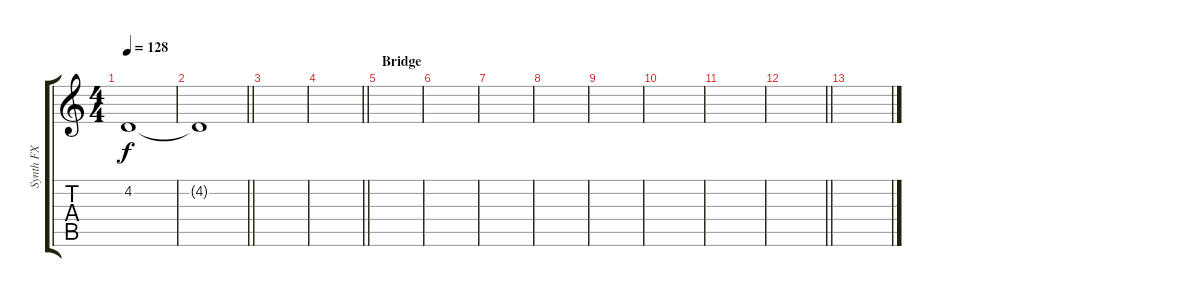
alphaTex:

\track ("Synth FX" "Synth FX") {instrument pad4choir}
\staff {score tabs}
\tuning (Eb4 Bb3 Gb3 Db3 Ab2 Db2) {hide}
\ts (4 4)
\tempo 128
\clef g2
\ks c
4.2{t}.1{dy f} |
\barLineRight lightlight
4.2{t}.1 |
\section ("" "")
|
\barLineRight lightlight
|
\section ("" "Bridge")
|
|
|
|
|
|
|
\barLineRight lightlight
|
\section ("" "")
